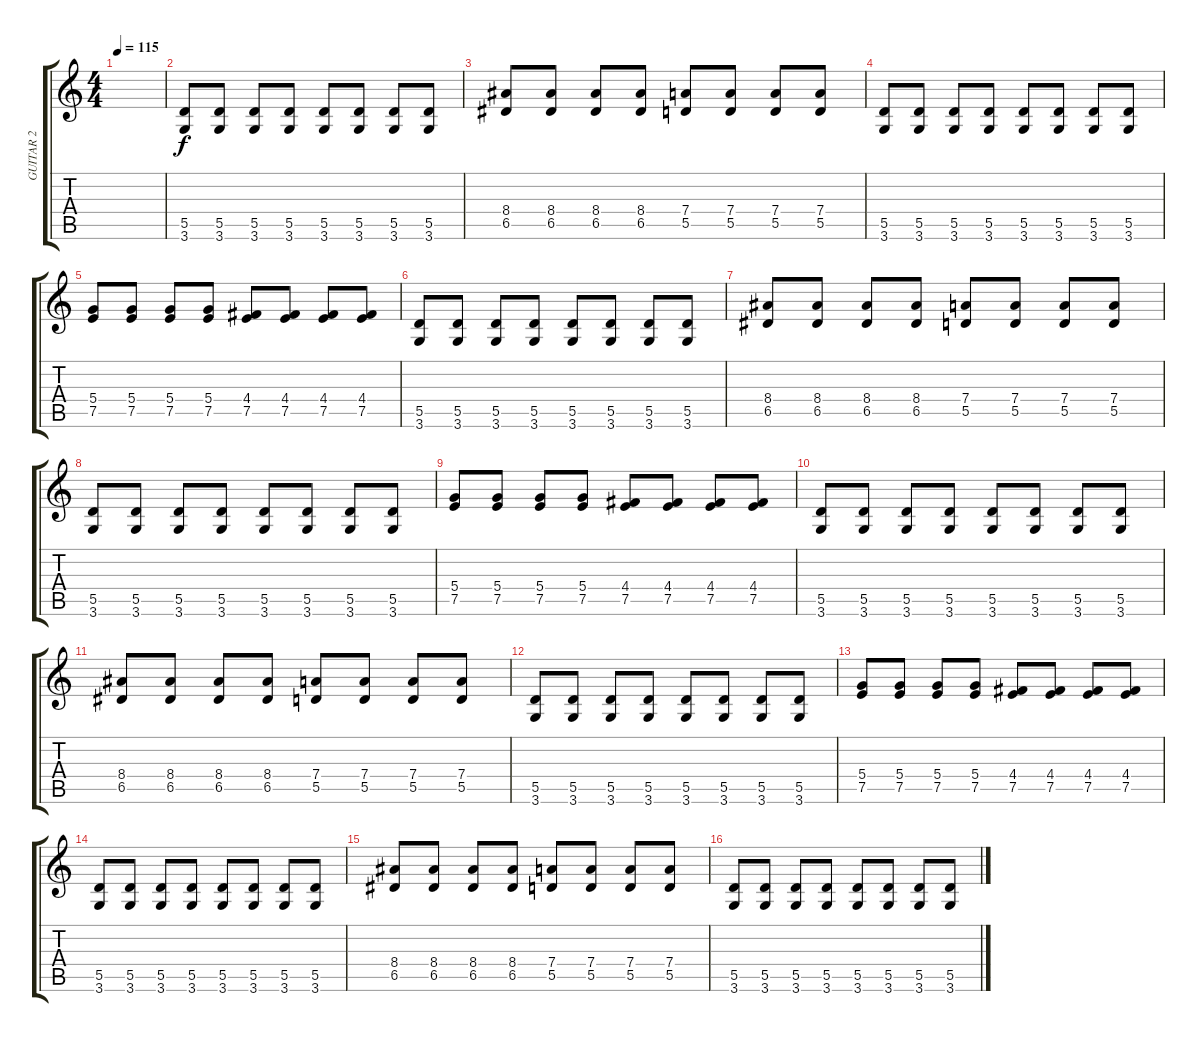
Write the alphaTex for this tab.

\track ("GUITAR 2" "GUITAR 2") {instrument distortionguitar}
\staff {score tabs}
\tuning (E4 B3 G3 D3 A2 E2) {hide}
\ts (4 4)
\tempo 115
\clef g2
\ks c
|
(5.5 3.6).8 (5.5 3.6).8 (5.5 3.6).8 (5.5 3.6).8 (5.5 3.6).8 (5.5 3.6).8 (5.5 3.6).8 (5.5 3.6).8 |
(8.4 6.5).8 (8.4 6.5).8 (8.4 6.5).8 (8.4 6.5).8 (7.4 5.5).8 (7.4 5.5).8 (7.4 5.5).8 (7.4 5.5).8 |
(5.5 3.6).8 (5.5 3.6).8 (5.5 3.6).8 (5.5 3.6).8 (5.5 3.6).8 (5.5 3.6).8 (5.5 3.6).8 (5.5 3.6).8 |
(5.4 7.5).8 (5.4 7.5).8 (5.4 7.5).8 (5.4 7.5).8 (4.4 7.5).8 (4.4 7.5).8 (4.4 7.5).8 (4.4 7.5).8 |
(5.5 3.6).8 (5.5 3.6).8 (5.5 3.6).8 (5.5 3.6).8 (5.5 3.6).8 (5.5 3.6).8 (5.5 3.6).8 (5.5 3.6).8 |
(8.4 6.5).8 (8.4 6.5).8 (8.4 6.5).8 (8.4 6.5).8 (7.4 5.5).8 (7.4 5.5).8 (7.4 5.5).8 (7.4 5.5).8 |
(5.5 3.6).8 (5.5 3.6).8 (5.5 3.6).8 (5.5 3.6).8 (5.5 3.6).8 (5.5 3.6).8 (5.5 3.6).8 (5.5 3.6).8 |
(5.4 7.5).8 (5.4 7.5).8 (5.4 7.5).8 (5.4 7.5).8 (4.4 7.5).8 (4.4 7.5).8 (4.4 7.5).8 (4.4 7.5).8 |
(5.5 3.6).8 (5.5 3.6).8 (5.5 3.6).8 (5.5 3.6).8 (5.5 3.6).8 (5.5 3.6).8 (5.5 3.6).8 (5.5 3.6).8 |
(8.4 6.5).8 (8.4 6.5).8 (8.4 6.5).8 (8.4 6.5).8 (7.4 5.5).8 (7.4 5.5).8 (7.4 5.5).8 (7.4 5.5).8 |
(5.5 3.6).8 (5.5 3.6).8 (5.5 3.6).8 (5.5 3.6).8 (5.5 3.6).8 (5.5 3.6).8 (5.5 3.6).8 (5.5 3.6).8 |
(5.4 7.5).8 (5.4 7.5).8 (5.4 7.5).8 (5.4 7.5).8 (4.4 7.5).8 (4.4 7.5).8 (4.4 7.5).8 (4.4 7.5).8 |
(5.5 3.6).8 (5.5 3.6).8 (5.5 3.6).8 (5.5 3.6).8 (5.5 3.6).8 (5.5 3.6).8 (5.5 3.6).8 (5.5 3.6).8 |
(8.4 6.5).8 (8.4 6.5).8 (8.4 6.5).8 (8.4 6.5).8 (7.4 5.5).8 (7.4 5.5).8 (7.4 5.5).8 (7.4 5.5).8 |
(5.5 3.6).8 (5.5 3.6).8 (5.5 3.6).8 (5.5 3.6).8 (5.5 3.6).8 (5.5 3.6).8 (5.5 3.6).8 (5.5 3.6).8
